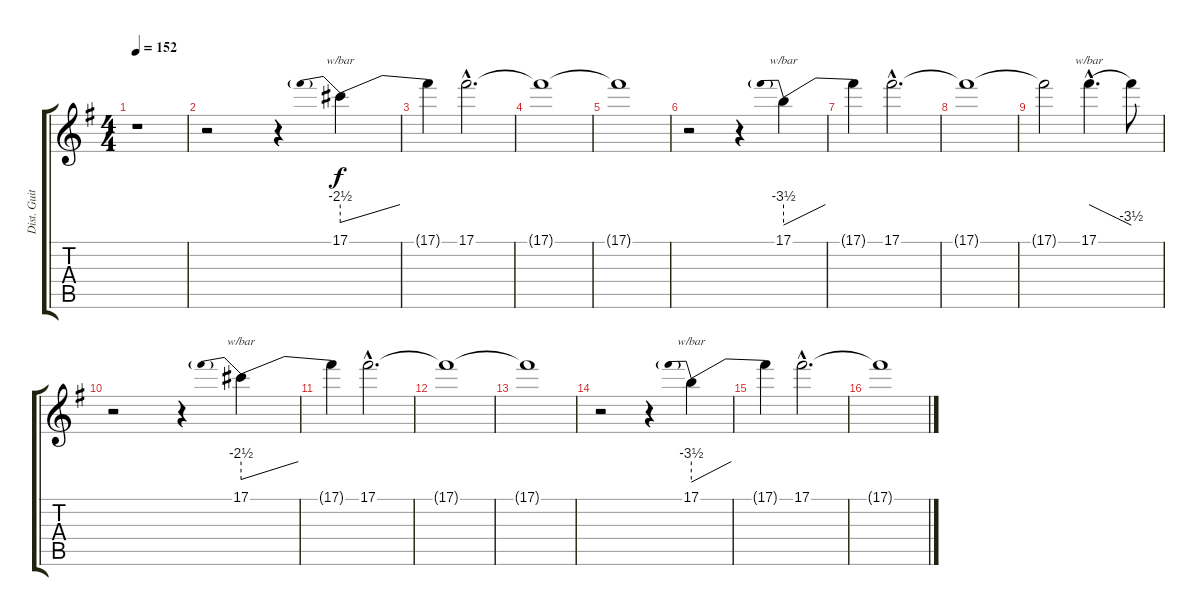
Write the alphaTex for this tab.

\track ("Dist. Guitar1" "Dist. Guit") {instrument distortionguitar}
\staff {score tabs}
\tuning (Db4 Ab3 E3 B2 Gb2 Db2) {hide}
\ts (4 4)
\tempo 152
\clef g2
\ks eminor
r.1{dy f instrument distortionguitar} |
r.2 r.4 17.1.4{tbe (predivedive default 0 -10 60 0)} |
17.1{t}.4 17.1{hac}.2{d} |
17.1{t}.1 |
17.1{t}.1 |
r.2 r.4 17.1.4{tbe (predivedive default 0 -14 60 0)} |
17.1{t}.4 17.1{hac}.2{d} |
17.1{t}.1 |
17.1{t}.2 17.1{hac}.4{d tbe (dive default 0 0 60 -14)} 17.1{t}.8 |
r.2 r.4 17.1.4{tbe (predivedive default 0 -10 60 0)} |
17.1{t}.4 17.1{hac}.2{d} |
17.1{t}.1 |
17.1{t}.1 |
r.2 r.4 17.1.4{tbe (predivedive default 0 -14 60 0)} |
17.1{t}.4 17.1{hac}.2{d} |
17.1{t}.1
